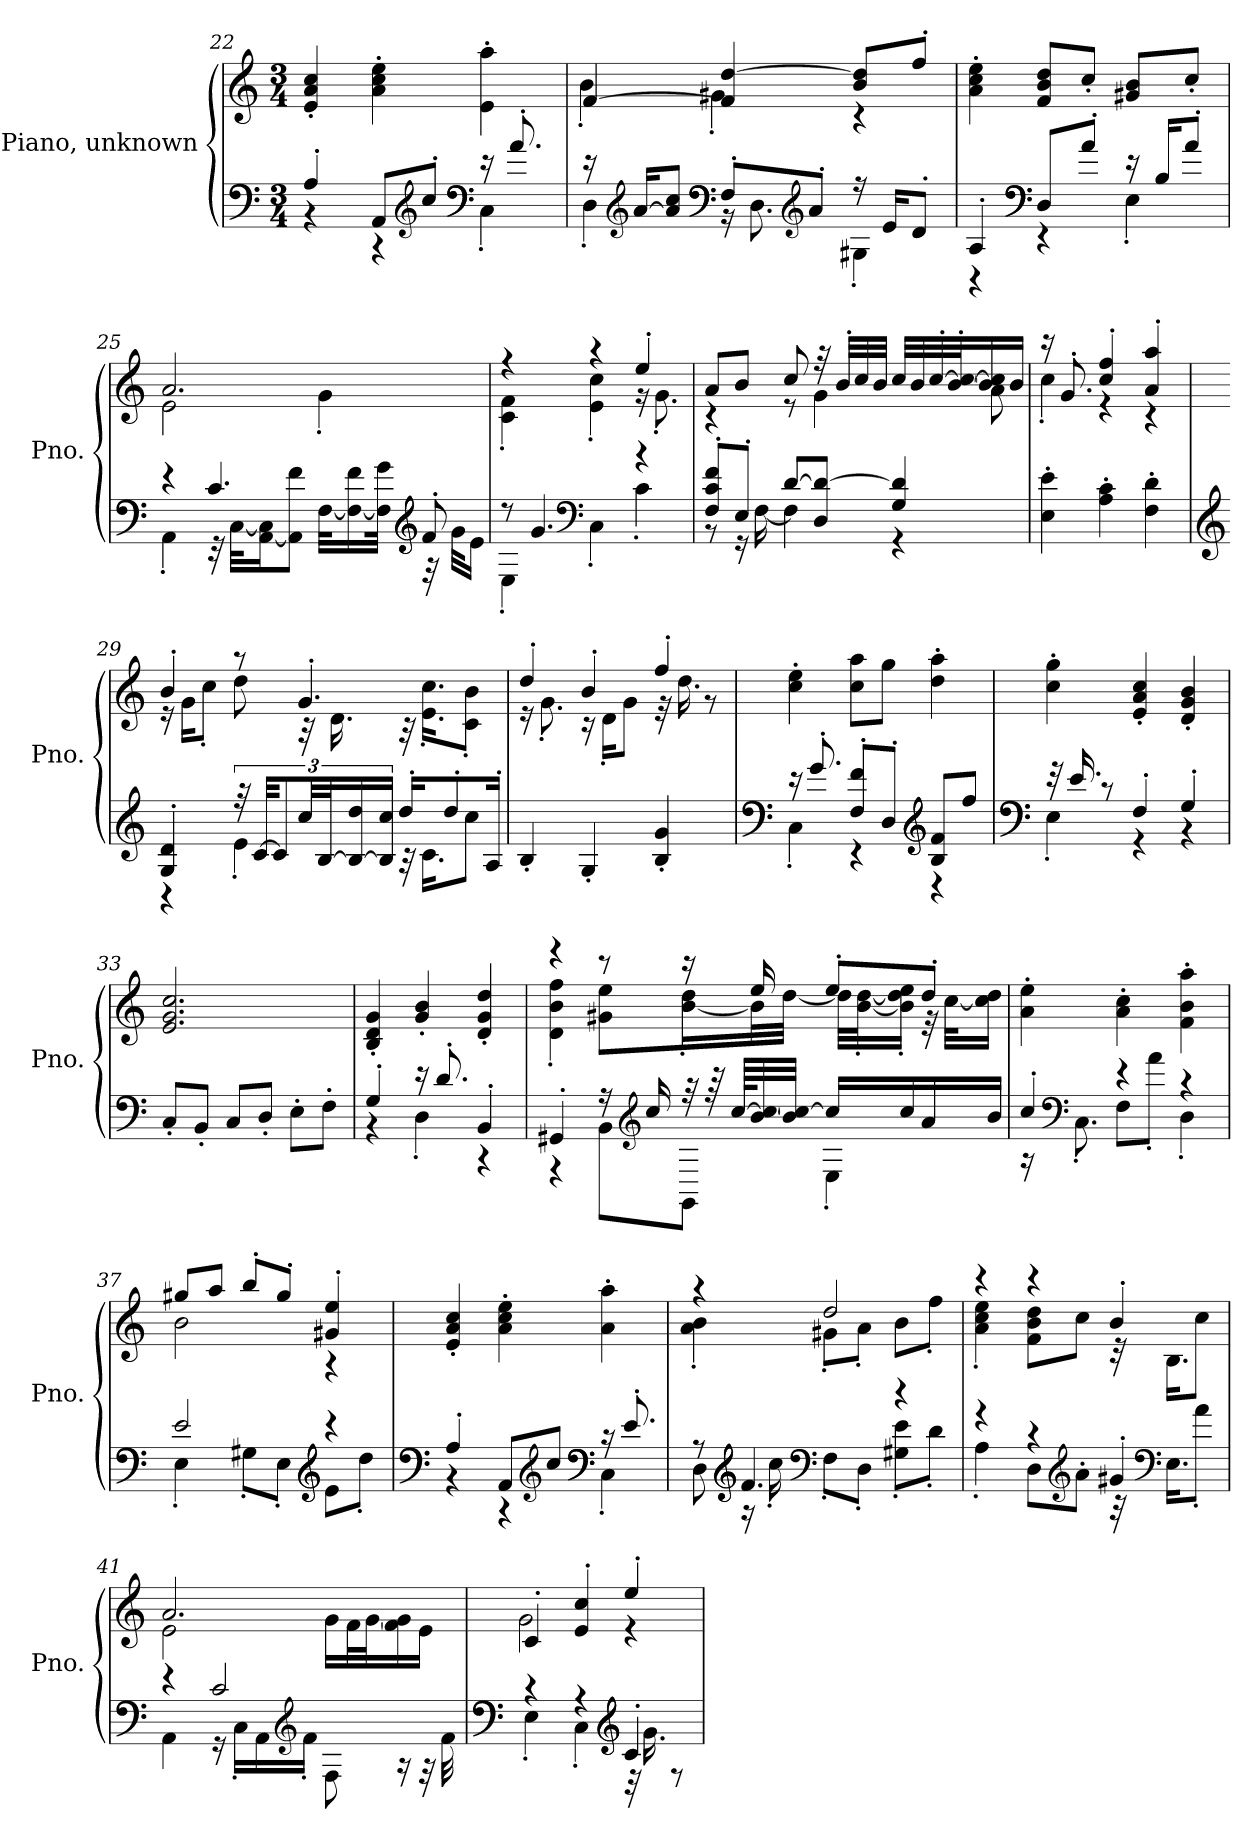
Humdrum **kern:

**kern	**kern
*part1	*part1
*staff2	*staff1
*I"Piano, unknown	*
*I'Pno.	*
*clefF4	*clefG2
*k[]	*k[]
*M3/4	*M3/4
=22	=22
*^	*
4A'/	4r	4e/' 4a/' 4cc/'
8AA/L	4r	4a\' 4cc\' 4ee\'
*clefG2	*	*
8cc'/J	.	.
*clefF4	*	*
16r	4C'\	4e\' 4aa\'
8.a'/	.	.
=23	=23	=23
*	*	*^
16r	4D'\	[4f/	4b'\
*clefG2	*	*	*
[16a/KL	.	.	.
8a/] 8cc/J	.	.	.
*clefF4	*	*	*
8F'/L	16r	4f/] [4dd/	4g#X'\
.	8.D\	.	.
*clefG2	*	*	*
8a'/J	.	.	.
16r	4G#X'\	8b/ 8dd/]L	4r
16e/KL	.	.	.
8d'/J	.	8ff'/J	.
*	*	*v	*v
!!LO:LB:g=z
=24	=24	=24
4A'/	4r	4a\' 4cc\' 4ee\'
*clefF4	*	*
8D/L	4r	8f/ 8b/ 8dd/L
8a'/J	.	8cc'/J
16r	4E'\	8g#X/ 8b/L
16B/KL	.	.
8a'/J	.	8cc'/J
=25	=25	=25
*	*	*^
4r	4AA'\	2.a/	2e\
4.c/	32r	.	.
.	[32C\KLL	.	.
.	[16AA\ 16C\]J	.	.
.	8AA\] 8f\J	.	.
.	[32F\KLL	.	4g'\
.	16F\_ 16f\	.	.
.	32F\] 32g\JJk	.	.
*clefG2	*	*	*
8f'/	32r	.	.
.	32g\KLL	.	.
.	16e\JJ	.	.
=26	=26	=26	=26
8r	4E'\	4r	4c\' 4f\'
4.g/	.	.	.
*clefF4	*	*	*
.	4C'\	4r	4e\' 4cc\'
4r	4c'\	4ee'/	16r
.	.	.	8.g'\
!!LO:LB:g=z	!!
=27	=27	=27	=27
8F/' 8c/' 8f/'L	8r	8a/L	4r
8E'/J	16r	8b/J	.
.	[16F\	.	.
[8d/L	4F\]	8cc/	8r
8D/ 8d/_J	.	32r	4g\
.	.	32b'/LLL	.
.	.	32cc/	.
.	.	32b/JJJ	.
4G/ 4d/]	4r	32cc/LLL	.
.	.	32b/	.
.	.	[32cc'/	.
.	.	[32b/' 32cc/_'J	.
.	.	16b/] 16cc/]	8a\
.	.	16b/JJ	.
*v	*v	*	*
=28	=28	=28
4E\' 4e\'	16r	4cc'\
.	8.g'/	.
4A\' 4c\'	4cc/' 4ff/'	4r
4F\' 4d\'	4a/' 4aa/'	4r
=29	=29	=29
*clefG2	*	*
*^	*	*
4G/' 4d/'	4r	4b'/	16r
.	.	.	16g\KL
.	.	.	8cc'\J
48r	4e'\	8r	8dd\
[48c/KKL	.	.	.
12c/]	.	.	.
*Xbrackettup	*	*	*
48cc/LL	.	4.g'/	32r
[48B/J	.	.	.
.	.	.	16.d\
24B/_ 24dd/	.	.	.
24B/] 24cc/JJ	.	.	.
16dd'/KL	32r	.	32r
.	16.c\KL	.	16.e\' 16.cc\'KL
8dd'/	.	.	.
.	8cc\J	.	8c\' 8b\'J
16A'/Jk	.	.	.
*v	*v	*	*
!!LO:LB:g=z	!!
=30	=30	=30
4B'/	4dd'/	16r
.	.	8.g'\
4G'/	4b'/	16r
.	.	16d'\KL
.	.	8g\J
4B/' 4g/'	4ff'/	32r
.	.	16.dd\
.	.	8r
*	*v	*v
=31	=31
*clefF4	*
*^	*
16r	4C'\	4cc\' 4ee\'
8.g'/	.	.
8F/' 8f/'L	4r	8cc\ 8aa\L
8D'/J	.	8gg\J
*clefG2	*	*
8B/ 8f/L	4r	4dd\' 4aa\'
8ff/J	.	.
=32	=32	=32
*clefF4	*	*
32r	4E'\	4cc\' 4gg\'
16.e/	.	.
8r	.	.
4F'/	4r	4e/' 4a/' 4cc/'
4G'/	4r	4d/' 4g/' 4b/'
*v	*v	*
=33	=33
8C'/L	2.e/ 2.g/ 2.cc/
8BB'/J	.
8C/L	.
8D'/J	.
8E'\L	.
8F'\J	.
=34	=34
*^	*
4G'/	4r	4B/' 4d/' 4g/'
16r	4D'\	4g/' 4b/'
8.d'/	.	.
4BB'/	4r	4d/' 4g/' 4dd/'
!!LO:LB:g=z
=35	=35	=35
*	*	*^
4GG#X'/	4r	4r	4d\' 4b\' 4ff\'
16r	8BB\L	8r	8g#X\ 8ee\L
*clefG2	*	*	*
16cc/	.	.	.
32r	8GG#\J	16r	[16b\' 16dd\'L
64r	.	.	.
[64cc/KLLL	.	.	.
[32b/ 32cc/]	.	16ee/	32b\L]
32b/] [32cc/JJJ	.	.	[32dd\JJJ
16cc/LL]	4E'\	8ee'/L	32dd\LLL]
.	.	.	[32b\' [32dd\'J
16cc/	.	.	16b\]' 16dd\]' 16ee\'JJ
16a/	.	8dd'/J	32r
.	.	.	[32cc\KLL
16b/JJ	.	.	16cc\] 16dd\JJ
*	*	*v	*v
=36	=36	=36
4cc'/	16r	4a\' 4ee\'
*clefF4	*	*
.	8.C'\	.
4r	8F\L	4a\' 4cc\'
.	8a'\J	.
4r	4D'\	4f\' 4b\' 4aa\'
=37	=37	=37
*	*	*^
2e/	4E'\	8gg#X/L	2b\
.	.	8aa/J	.
.	8G#X'\L	8bb'/L	.
.	8E'\J	8gg#'/J	.
*clefG2	*	*	*
4r	8e\L	4g#X/' 4ee/'	4r
.	8dd'\J	.	.
*	*	*v	*v
!!LO:LB:g=z
=38	=38	=38
*clefF4	*	*
4A'/	4r	4e/' 4a/' 4cc/'
8AA/L	4r	4a\' 4cc\' 4ee\'
*clefG2	*	*
8cc/J	.	.
*clefF4	*	*
16r	4C'\	4a\' 4aa\'
8.e'/	.	.
=39	=39	=39
*	*	*^
8r	8D\	4r	4a\' 4b\'
*clefG2	*	*	*
4.f/	16r	.	.
.	16cc'\	.	.
*clefF4	*	*	*
.	8F'\L	2dd/	8g#X'\L
.	8D'\J	.	8a'\J
4r	8G#X\' 8e\'L	.	8b\L
.	8d'\J	.	8ff'\J
=40	=40	=40	=40
4r	4A'\	4r	4a\' 4cc\' 4ee\'
4r	8D\L	4r	8f\ 8b\ 8dd\L
*clefG2	*	*	*
.	8a'\J	.	8cc\J
4g#X'/	32r	4b'/	32r
*clefF4	*	*	*
.	16.E\KL	.	16.B\KL
.	8a'\J	.	8cc\J
!!LO:PB:g=z	!!
=41	=41	=41	=41
4r	4AA\	2.a/	2e\
2c/	16r	.	.
.	16C'\LL	.	.
.	16AA\	.	.
*clefG2	*	*	*
.	16f'\JJ	.	.
.	8F\	.	16g\LL
.	.	.	32f\L
.	.	.	[32g\J
.	16r	.	16f\ 16g\]
.	32r	.	16e\JJ
.	32f\	.	.
=42	=42	=42	=42
*clefF4	*	*	*
4r	4E'\	4c'/	2g\
4r	4C'\	4e/' 4cc/'	.
*clefG2	*	*	*
4c'/	32r	4ee'/	4r
.	16.g\	.	.
.	8r	.	.
*v	*v	*	*
*	*v	*v
=	=
*-	*-
